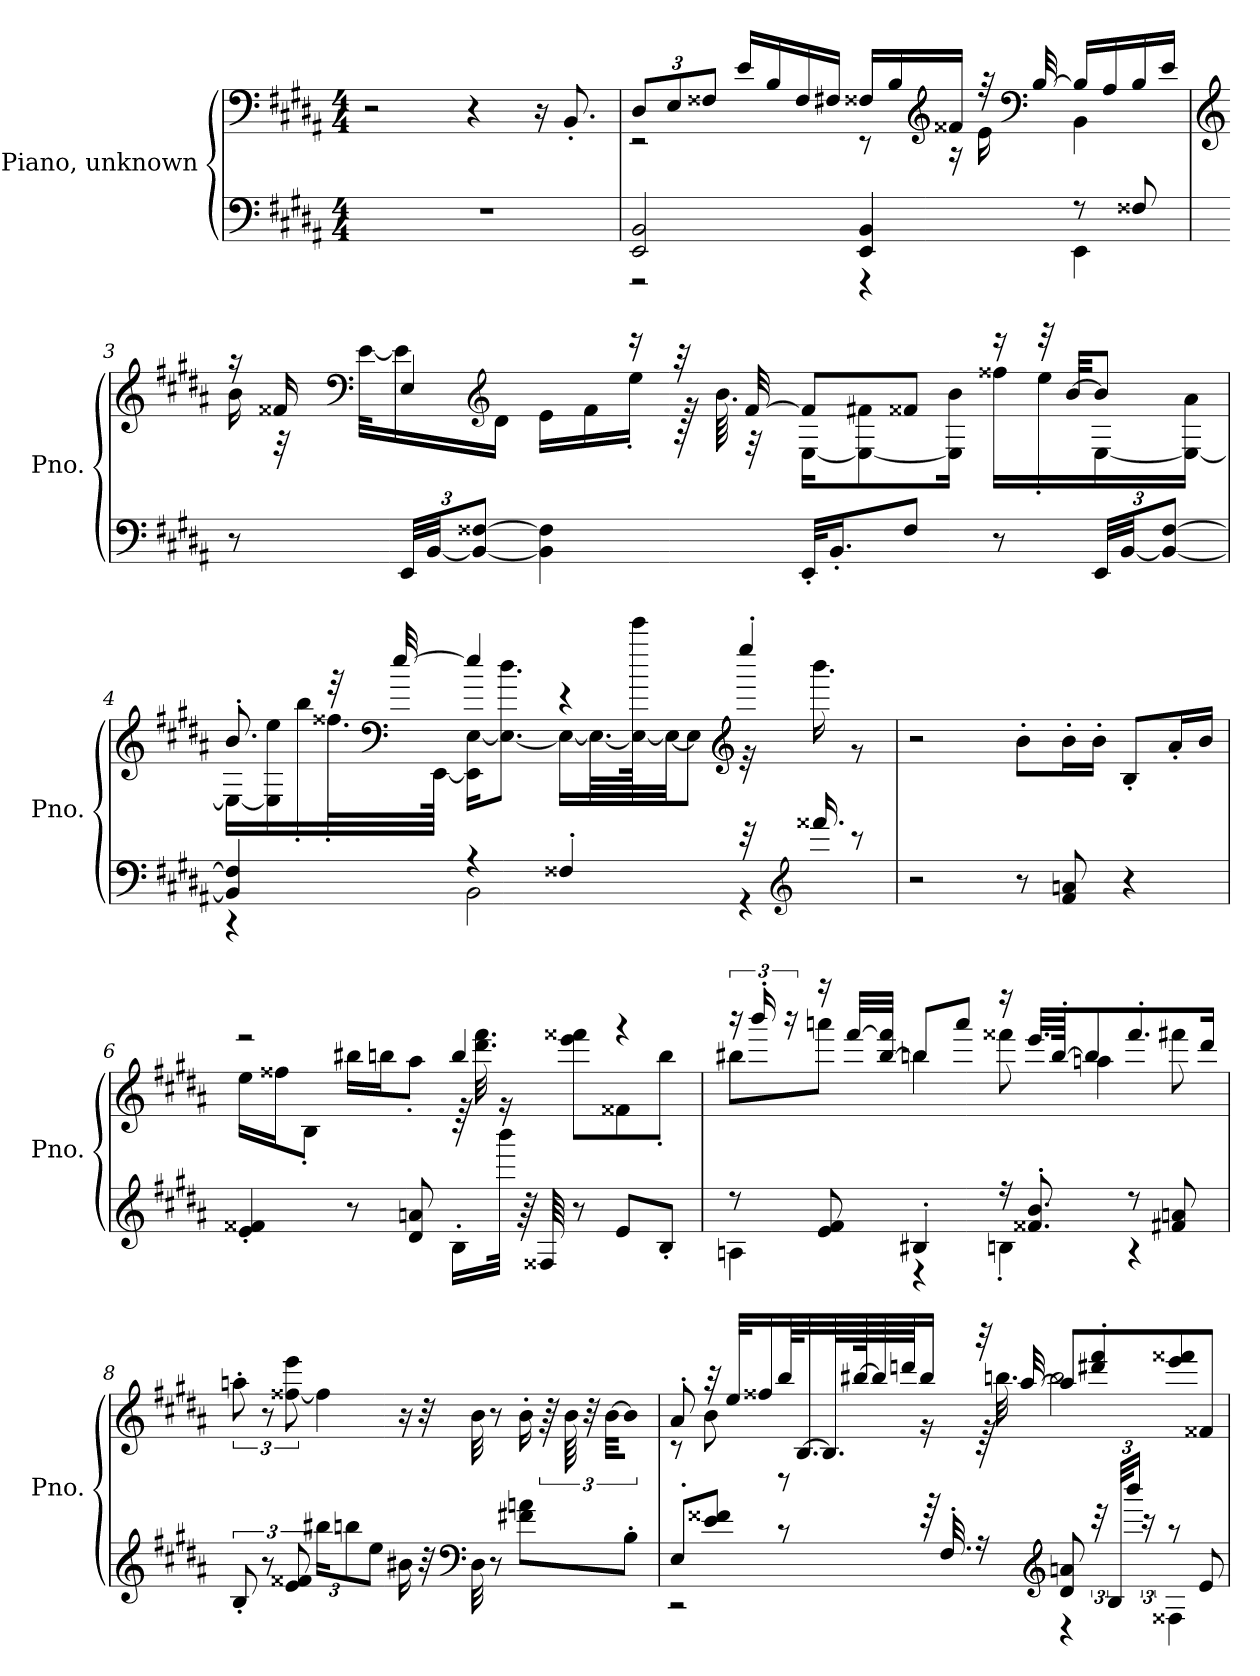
**kern	**kern
*part1	*part1
*staff2	*staff1
*I"Piano, unknown	*
*I'Pno.	*
*clefF4	*clefF4
*k[f#c#g#d#a#]	*k[f#c#g#d#a#]
*M4/4	*M4/4
*MM147	*MM147
=1	=1
1r	2r
.	4r
.	16r
.	8.BB'/
=2	=2
*^	*
*	*	*Xbrackettup
*	*	*^
2EE/ 2BB/	2r	12D#/L	2r
.	.	12E/	.
.	.	12F##X/J	.
.	.	16e/LL	.
.	.	16B/	.
.	.	16F##/	.
.	.	16F#X/JJ	.
4EE/ 4BB/	4r	16F##X/LL	8r
.	.	16B/	.
*	*	*clefG2	*
.	.	16f##X/JJ	16r
.	.	32r	16e\
*	*	*clefF4	*
.	.	[32B/	.
8r	4EE\	16B/LL]	4BB\
.	.	16A#/	.
8F##X/	.	16B/	.
.	.	16e/JJ	.
*v	*v	*	*
!!LO:LB:g=z	!!
=3	=3	=3
*	*clefG2	*
8r	16r	16b\
.	16f##X/	32r
*	*clefF4	*
.	.	[32e\KLL
*Xbrackettup	*	*
48EE/LLL	4E/	16e\]
[48BB/JJ	.	.
12BB/_ [12F##X/J	.	.
*	*clefG2	*
.	.	16d#\JJ
4BB\] 4F##\]	.	16e\LL
.	.	16f##\
.	16r	16ee'\JJ
.	32r	128r
.	.	64.b\
.	[32f##/	32r
32EE'/KLL	8f##/L]	[16E\KL
16.BB'/J	.	.
.	.	8E\_ 8f#X\
8F##/J	8f##X/J	.
.	.	16E\] 16b\Jk
8r	16r	16ff##X\LL
.	32r	16ee'\
.	[32b/KKL	.
48EE/LLL	8b/J]	[16E\
[48BB/JJ	.	.
12BB/_ [12F##/J	.	.
.	.	16E\_ 16a#\JJ
!!LO:LB:g=z	!!
=4	=4	=4
*^	*	*
4BB/] 4F##/]	4r	8.b'/	16E\LL_
.	.	.	16E\] 16ee\
.	.	.	16bb'\
.	.	32r	32.ff##X'\L
*	*	*clefF4	*
.	.	[32ee/	.
.	.	.	[64EE\JJJk
4r	2BB\	4ee/]	16EE\] [16E\KL
.	.	.	8.E\_ 8.dd#\J
4F##X'/	.	4r	16E\LL_
.	.	.	64.E\LL_
.	.	.	128E\_ 128eee\JK
.	.	.	32E\JJ_
.	.	.	8E\J]
*	*	*clefG2	*
32r	4r	4eeee'/	32r
*clefG2	*	*	*
16.fff##X/	.	.	16.bbb\
8r	.	.	8r
*v	*v	*	*
*	*v	*v
=5	=5
2r	2r
8r	8b'\L
8f#/ 8an/	16b'\L
.	16b'\JJ
4r	8B'/L
.	16a#'/L
.	16b/JJ
!!LO:LB:g=z
=6	=6
*	*^
4e/' 4f##X/'	2r	16ee\LL
.	.	16ff##X\J
.	.	8B'\J
8r	.	16bb#X\LL
.	.	16bbn\J
8d#/ 8an/	.	8aa#'\J
16B'\LL	4bb/	64r
.	.	32.ddd#\ 32.fff#\
32bbb\JJk	.	16r
64r	.	.
64F##X/	.	.
8r	.	8eee\ 8fff##X\L
8e/L	4r	8f##X\
8B'/J	.	8bb'\J
!!LO:LB:g=z	!!
=7	=7	=7
*^	*	*
*	*	*brackettup	*
8r	4An\	24r	8bb#X\L
.	.	24bbb'/	.
.	.	24r	.
8e/ 8f#/	.	16r	8aaan\J
.	.	[32fff#/LLL	.
.	.	[32bb#/ 32fff#/]JJJ	.
4B#X'/	4r	8bb#/L]	4bbn\
.	.	8aaa/J	.
16r	4Bn'\	16r	8fff##X\
8.f##X/' 8.b/'	.	32.eee/LLL	.
.	.	[64bb'/JJK	.
.	.	8bb/]	4aan\
8r	4r	8.fff##'/	.
8f#X/ 8an/	.	.	8fff#X\
.	.	16ddd#/Jk	.
*v	*v	*	*
*	*v	*v
!!LO:LB:g=z
=8	=8
*brackettup	*
12B'/	12aan'\
12r	12r
12e/ 12f##X/	[12ff##X\ 12eee\
*Xbrackettup	*
24bb#X\KL	4ff##\]
12bbn\	.
8ee\J	.
16b#X\	16r
32r	32r
*clefF4	*
32D#\	32b\
8r	8r
8f#X\ 8an\L	16b'\
.	96r
.	96b\
.	48r
.	[48b\KKL
8B'\J	8b\J]
!!LO:PB:g=z
=9	=9
*^	*^
8E'/L	2r	8a#'/	8r
8e/ 8f##X/J	.	32r	8b\
.	.	32ee/KLL	.
.	.	16ff##X/	.
8r	.	64bb/KL	8r
.	.	[32.B/	.
.	.	64.B/L]	.
.	.	[128bb#X/K	.
.	.	64bb#/]	.
.	.	64dddn/JJ	.
64r	.	16bb#/JJ	16r
32.F#'/	.	.	.
16r	.	32r	64r
.	.	.	32.bbn\
.	.	[32aa#/	.
*clefG2	*	*	*
8d#/ 8an/	4r	8aa#/L]	2bb\
*brackettup	*	*	*
48r	.	8ddd#X/' 8fff#/'	.
48B/KLL	.	.	.
24bbb/JJ	.	.	.
24r	.	.	.
8r	4F##X\	8eee/ 8fff##X/	.
8e/	.	8f##X/J	.
*v	*v	*	*
*	*v	*v
=	=
*-	*-
